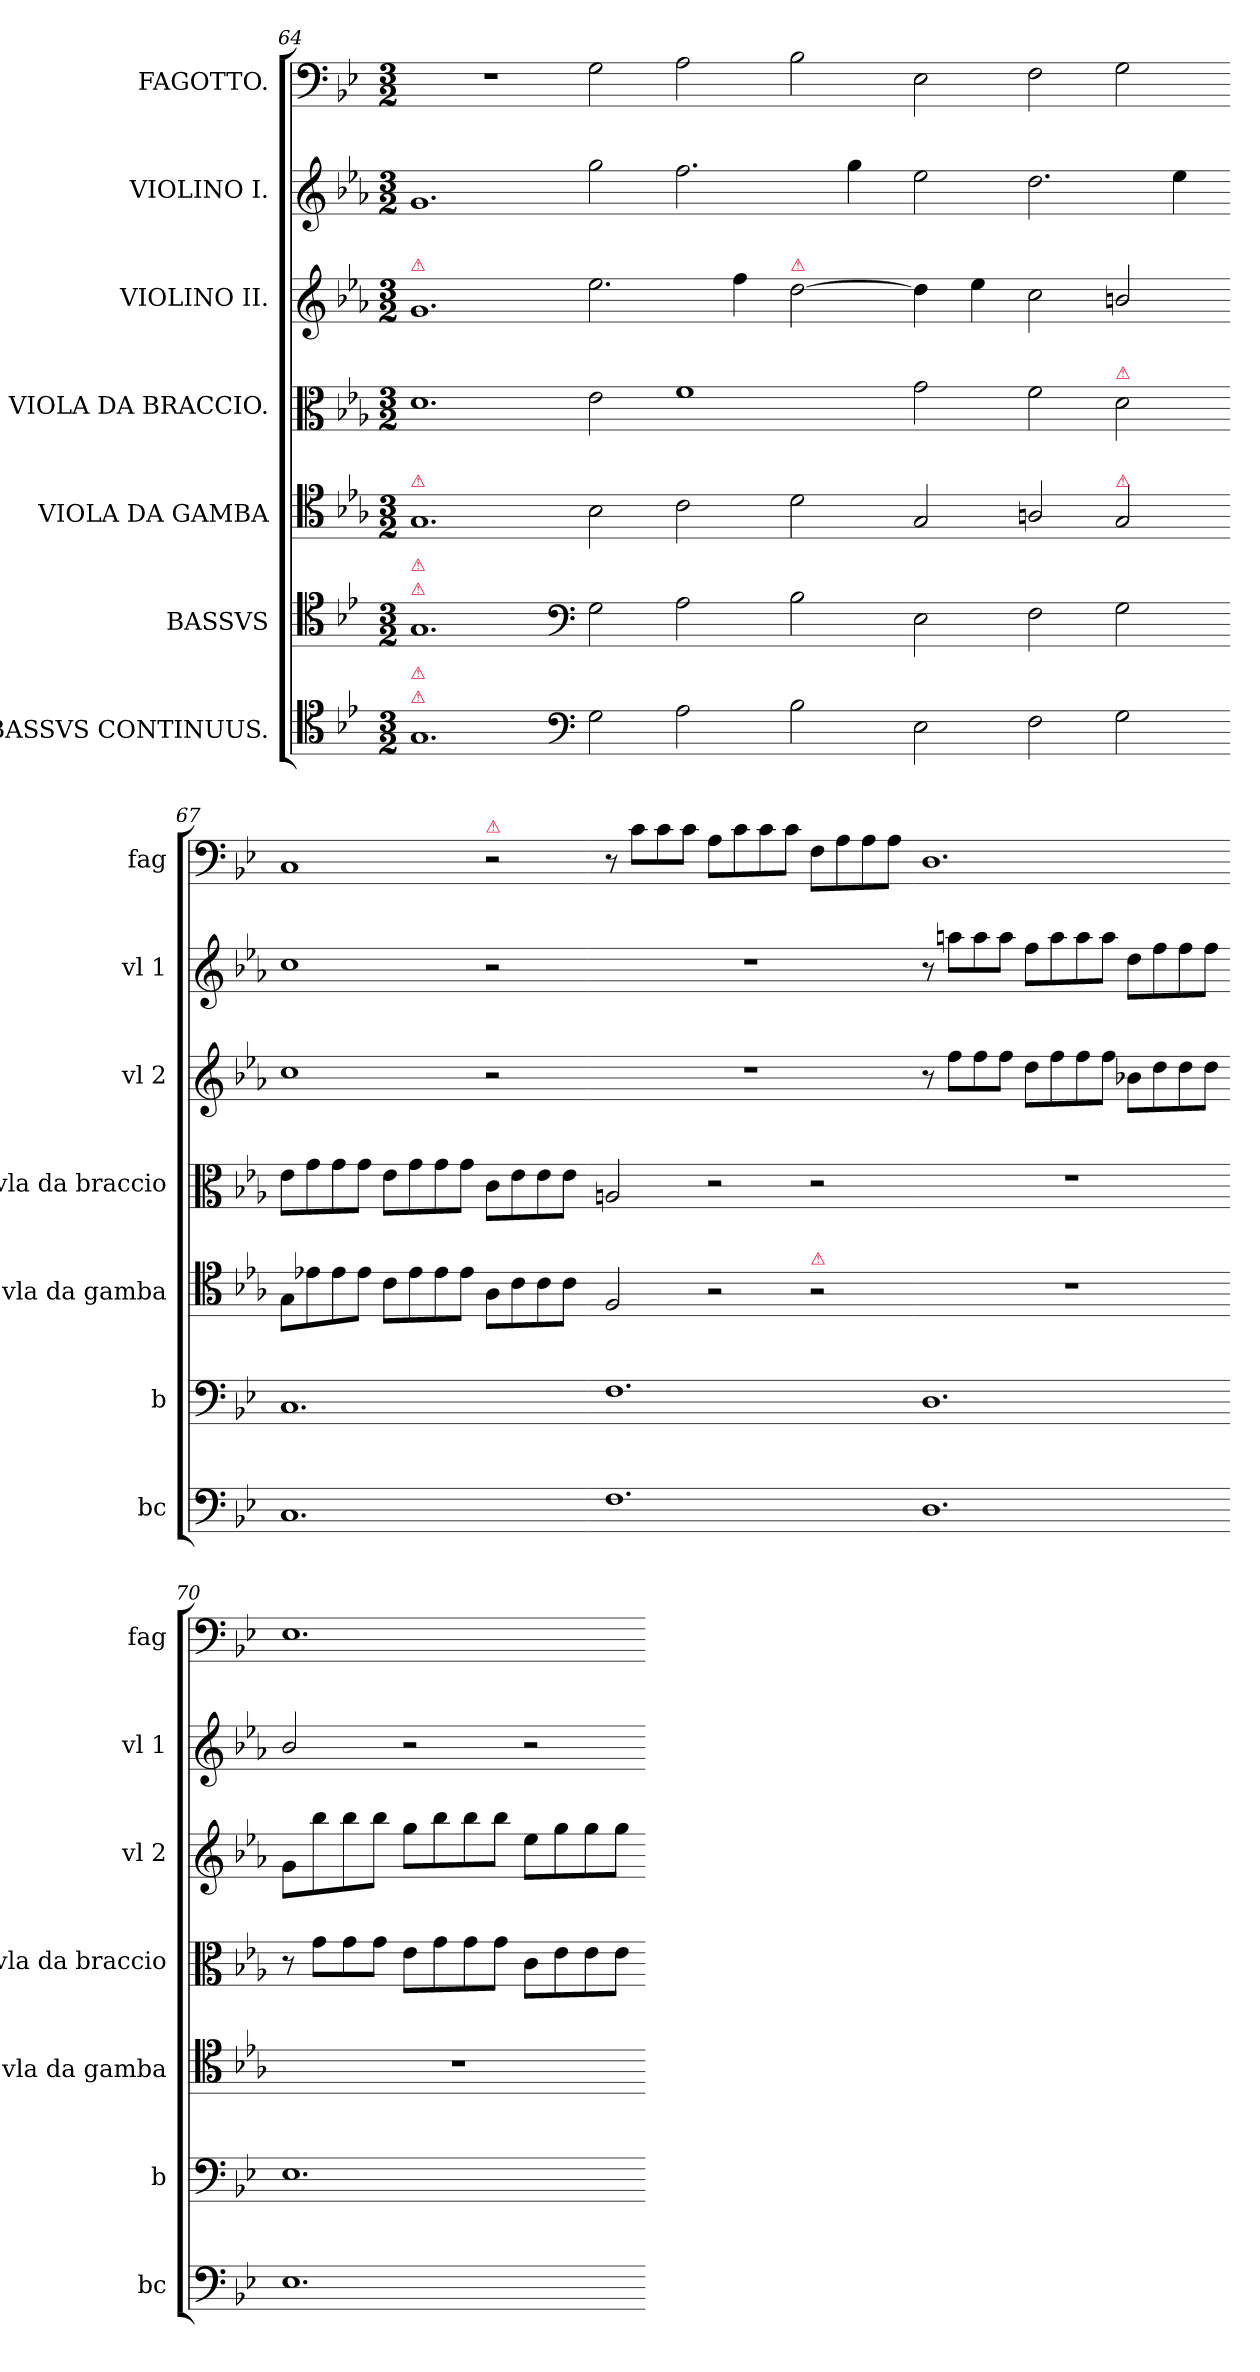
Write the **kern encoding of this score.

**kern	**kern	**kern	**kern	**kern	**kern	**kern
*part7	*part6	*part5	*part4	*part3	*part2	*part1
*staff7	*staff6	*staff5	*staff4	*staff3	*staff2	*staff1
*I"BASSVS CONTINUUS.	*I"BASSVS	*I"VIOLA DA GAMBA	*I"VIOLA DA BRACCIO.	*I"VIOLINO II.	*I"VIOLINO I.	*I"FAGOTTO.
*I'bc	*I'b	*I'vla da gamba	*I'vla da braccio	*I'vl 2	*I'vl 1	*I'fag
*clefC4	*clefC4	*clefC4	*clefC3	*clefG2	*clefG2	*clefF4
*k[b-e-]	*k[b-e-]	*k[b-e-a-]	*k[b-e-a-]	*k[b-e-a-]	*k[b-e-a-]	*k[b-e-]
*M3/2	*M3/2	*M3/2	*M3/2	*M3/2	*M3/2	*M3/2
=64	=64	=64	=64	=64	=64	=64
!	!	!	!	!LO:TX:a:color=crimson:t=⚠	!	!
!	!	!LO:TX:a:color=crimson:t=⚠	!	!	!	!
!	!LO:TX:a:color=crimson:t=⚠	!	!	!	!	!
!	!LO:TX:a:color=crimson:t=⚠	!	!	!	!	!
!LO:TX:a:color=crimson:t=⚠	!	!	!	!	!	!
!LO:TX:a:color=crimson:t=⚠	!	!	!	!	!	!
1.G	1.G	1.G	1.d	1.g	1.g	1.r
*clefF4	*clefF4	*	*	*	*	*
=65-	=65-	=65-	=65-	=65-	=65-	=65-
2G\	2G\	2B-\	2e-\	2.ee-\	2gg\	2G\
2A\	2A\	2c\	1f	.	2.ff\	2A\
.	.	.	.	4ff\	.	.
!	!	!	!	!LO:TX:a:color=crimson:t=⚠	!	!
2B-\	2B-\	2d\	.	[2dd\	.	2B-\
.	.	.	.	.	4gg\	.
=66-	=66-	=66-	=66-	=66-	=66-	=66-
2E-\	2E-\	2G/	2g\	4dd!\]	2ee-\	2E-\
.	.	.	.	4ee-\	.	.
2F\	2F\	2A/	2f\	2cc\	2.dd\	2F\
!	!	!	!LO:TX:a:color=crimson:t=⚠	!	!	!
!	!	!LO:TX:a:color=crimson:t=⚠	!	!	!	!
2G\	2G\	2G/	2d\	2bn/	.	2G\
.	.	.	.	.	4ee-\	.
=67-	=67-	=67-	=67-	=67-	=67-	=67-
1.C	1.C	8G\L	8e-\L	1cc	1cc	1C
.	.	8e-X\	8g\	.	.	.
.	.	8e-\	8g\	.	.	.
.	.	8e-\J	8g\J	.	.	.
.	.	8c\L	8e-\L	.	.	.
.	.	8e-\	8g\	.	.	.
.	.	8e-\	8g\	.	.	.
.	.	8e-\J	8g\J	.	.	.
!	!	!	!	!	!	!LO:TX:a:color=crimson:t=⚠
.	.	8A\L	8c\L	2r	2r	2r
.	.	8c\	8e-\	.	.	.
.	.	8c\	8e-\	.	.	.
.	.	8c\J	8e-\J	.	.	.
=68-	=68-	=68-	=68-	=68-	=68-	=68-
1.F	1.F	2F/	2A/	1.r	1.r	8r
.	.	.	.	.	.	8c\L
.	.	.	.	.	.	8c\
.	.	.	.	.	.	8c\J
.	.	2r	2r	.	.	8A\L
.	.	.	.	.	.	8c\
.	.	.	.	.	.	8c\
.	.	.	.	.	.	8c\J
!	!	!LO:TX:a:color=crimson:t=⚠	!	!	!	!
.	.	2r	2r	.	.	8F\L
.	.	.	.	.	.	8A\
.	.	.	.	.	.	8A\
.	.	.	.	.	.	8A\J
=69-	=69-	=69-	=69-	=69-	=69-	=69-
1.D	1.D	1.r	1.r	8r	8r	1.D
.	.	.	.	8ff\L	8aan\L	.
.	.	.	.	8ff\	8aa\	.
.	.	.	.	8ff\J	8aa\J	.
.	.	.	.	8dd\L	8ff\L	.
.	.	.	.	8ff\	8aa\	.
.	.	.	.	8ff\	8aa\	.
.	.	.	.	8ff\J	8aa\J	.
.	.	.	.	8b-X\L	8dd\L	.
.	.	.	.	8dd\	8ff\	.
.	.	.	.	8dd\	8ff\	.
.	.	.	.	8dd\J	8ff\J	.
=70-	=70-	=70-	=70-	=70-	=70-	=70-
1.E-	1.E-	1.r	8r	8g\L	2b-/	1.E-
.	.	.	8g\L	8bb-\	.	.
.	.	.	8g\	8bb-\	.	.
.	.	.	8g\J	8bb-\J	.	.
.	.	.	8e-\L	8gg\L	2r	.
.	.	.	8g\	8bb-\	.	.
.	.	.	8g\	8bb-\	.	.
.	.	.	8g\J	8bb-\J	.	.
.	.	.	8c\L	8ee-\L	2r	.
.	.	.	8e-\	8gg\	.	.
.	.	.	8e-\	8gg\	.	.
.	.	.	8e-\J	8gg\J	.	.
=-	=-	=-	=-	=-	=-	=-
*-	*-	*-	*-	*-	*-	*-
